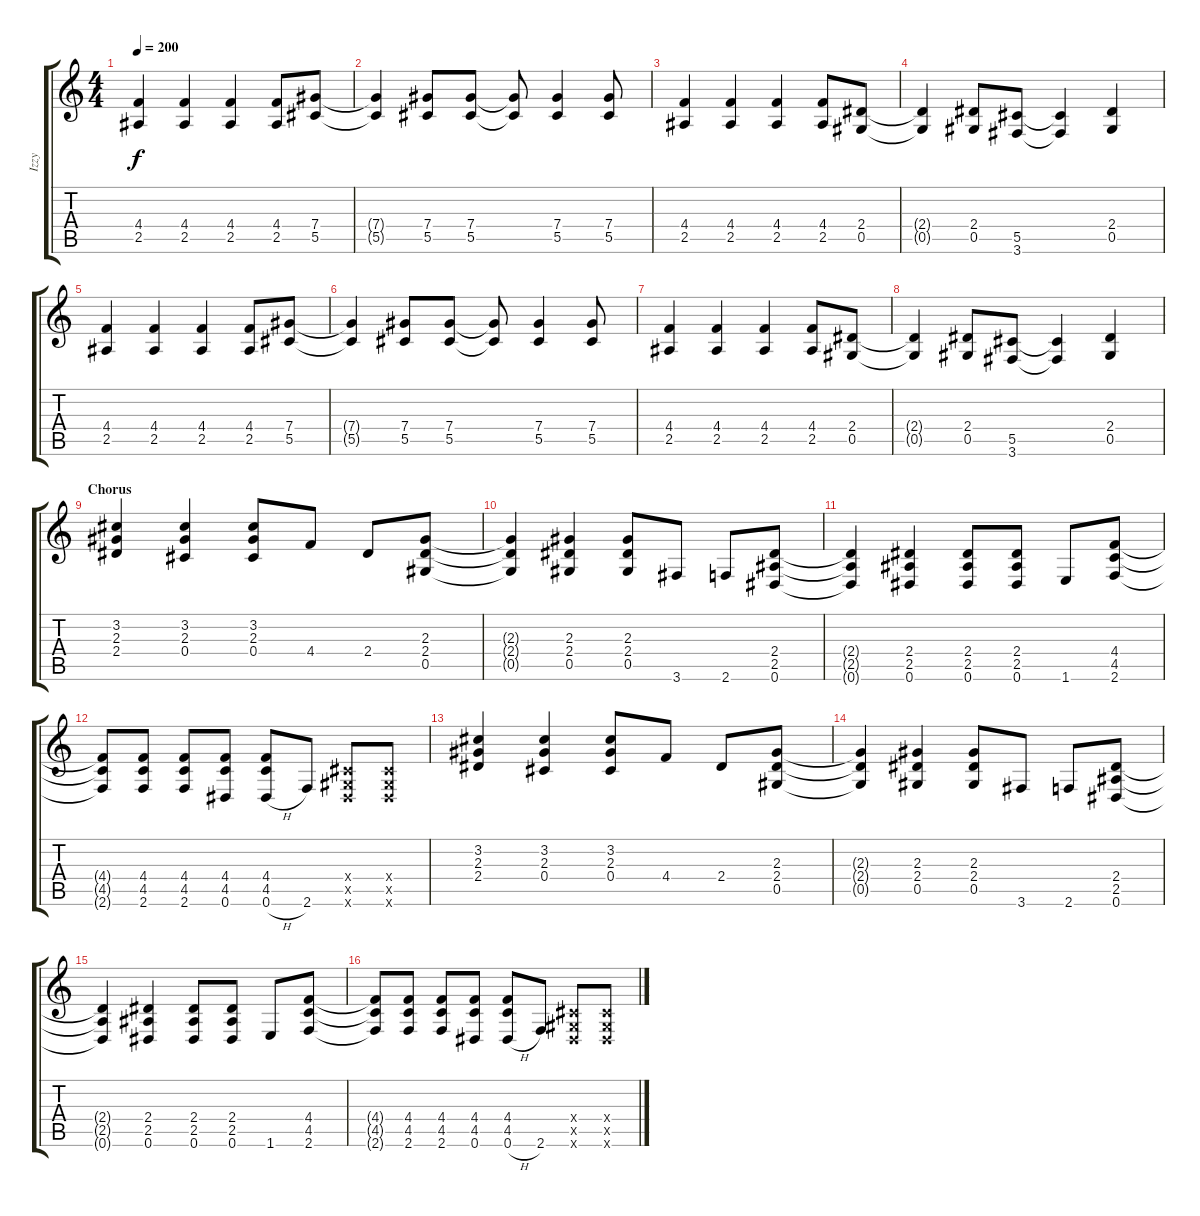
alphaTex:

\track ("Izzy" "Izzy") {instrument distortionguitar}
\staff {score tabs}
\tuning (Eb4 Bb3 Gb3 Db3 Ab2 Eb2) {hide}
\ts (4 4)
\tempo 200
\clef g2
\ks c
(4.4 2.5).4{dy f} (4.4 2.5).4 (4.4 2.5).4 (4.4 2.5).8 (7.4 5.5).8 |
(7.4{t} 5.5{t}).4 (7.4 5.5).8 (7.4 5.5).8 (7.4{t} 5.5{t}).8 (7.4 5.5).4 (7.4 5.5).8 |
(4.4 2.5).4 (4.4 2.5).4 (4.4 2.5).4 (4.4 2.5).8 (2.4 0.5).8 |
(2.4{t} 0.5{t}).4 (2.4 0.5).8 (5.5 3.6).8 (5.5{t} 3.6{t}).4 (2.4 0.5).4 |
(4.4 2.5).4 (4.4 2.5).4 (4.4 2.5).4 (4.4 2.5).8 (7.4 5.5).8 |
(7.4{t} 5.5{t}).4 (7.4 5.5).8 (7.4 5.5).8 (7.4{t} 5.5{t}).8 (7.4 5.5).4 (7.4 5.5).8 |
(4.4 2.5).4 (4.4 2.5).4 (4.4 2.5).4 (4.4 2.5).8 (2.4 0.5).8 |
(2.4{t} 0.5{t}).4 (2.4 0.5).8 (5.5 3.6).8 (5.5{t} 3.6{t}).4 (2.4 0.5).4 |
\section ("" "Chorus")
(3.2 2.3 2.4).4 (3.2 2.3 0.4).4 (3.2 2.3 0.4).8 4.4.8 2.4.8 (2.3 2.4 0.5).8 |
(2.3{t} 2.4{t} 0.5{t}).4 (2.3 2.4 0.5).4 (2.3 2.4 0.5).8 3.6.8 2.6.8 (2.4 2.5 0.6).8 |
(2.4{t} 2.5{t} 0.6{t}).4 (2.4 2.5 0.6).4 (2.4 2.5 0.6).8 (2.4 2.5 0.6).8 1.6.8 (4.4 4.5 2.6).8 |
(4.4{t} 4.5{t} 2.6{t}).8 (4.4 4.5 2.6).8 (4.4 4.5 2.6).8 (4.4 4.5 0.6).8 (4.4 4.5 0.6{h}).8 2.6.8 (0.4{x} 0.5{x} 0.6{x}).8 (0.4{x} 0.5{x} 0.6{x}).8 |
(3.2 2.3 2.4).4 (3.2 2.3 0.4).4 (3.2 2.3 0.4).8 4.4.8 2.4.8 (2.3 2.4 0.5).8 |
(2.3{t} 2.4{t} 0.5{t}).4 (2.3 2.4 0.5).4 (2.3 2.4 0.5).8 3.6.8 2.6.8 (2.4 2.5 0.6).8 |
(2.4{t} 2.5{t} 0.6{t}).4 (2.4 2.5 0.6).4 (2.4 2.5 0.6).8 (2.4 2.5 0.6).8 1.6.8 (4.4 4.5 2.6).8 |
(4.4{t} 4.5{t} 2.6{t}).8 (4.4 4.5 2.6).8 (4.4 4.5 2.6).8 (4.4 4.5 0.6).8 (4.4 4.5 0.6{h}).8 2.6.8 (0.4{x} 0.5{x} 0.6{x}).8 (0.4{x} 0.5{x} 0.6{x}).8
